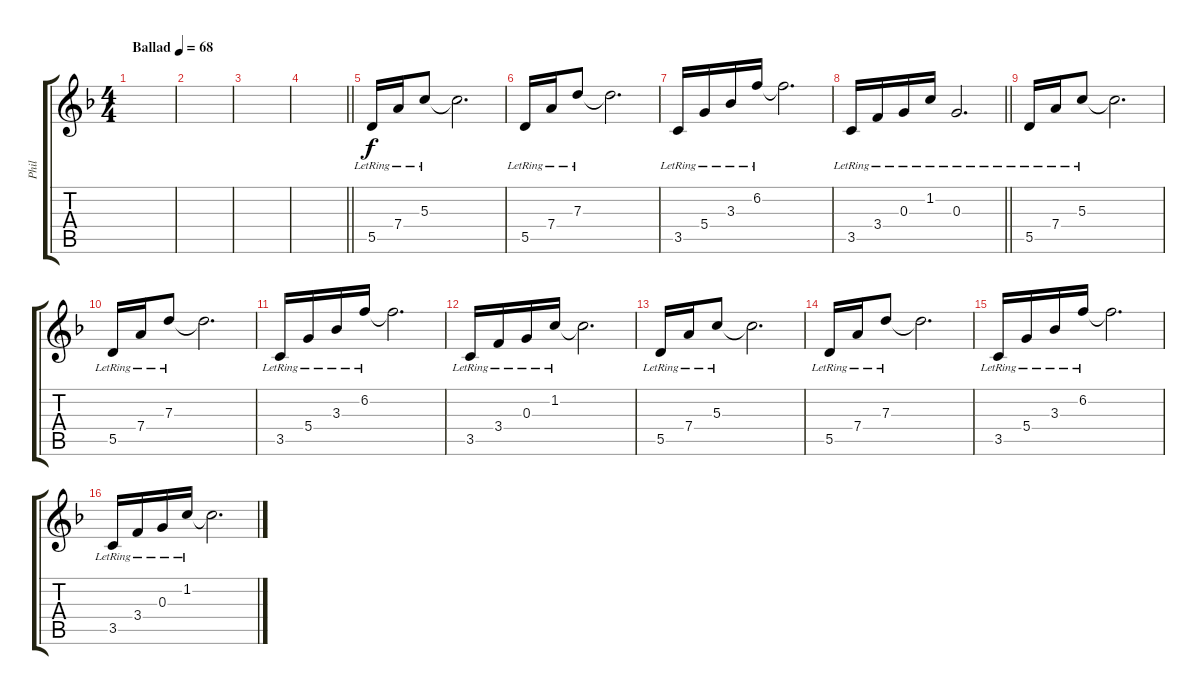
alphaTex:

\track ("Phil" "Phil") {instrument electricguitarclean}
\staff {score tabs}
\tuning (E4 B3 G3 D3 A2 E2) {hide}
\ts (4 4)
\tempo (68 "Ballad")
\clef g2
\ks dminor
|
|
|
\barLineRight lightlight
|
5.5{lr}.16 7.4{lr}.16 5.3{lr}.8 5.3{t}.2{d} |
5.5{lr}.16 7.4{lr}.16 7.3{lr}.8 7.3{t}.2{d} |
3.5{lr}.16 5.4{lr}.16 3.3{lr}.16 6.2{lr}.16 6.2{t}.2{d} |
\barLineRight lightlight
3.5{lr}.16 3.4{lr}.16 0.3{lr}.16 1.2{lr}.16 0.3{lr}.2{d} |
5.5{lr}.16 7.4{lr}.16 5.3{lr}.8 5.3{t}.2{d} |
5.5{lr}.16 7.4{lr}.16 7.3{lr}.8 7.3{t}.2{d} |
3.5{lr}.16 5.4{lr}.16 3.3{lr}.16 6.2{lr}.16 6.2{t}.2{d} |
3.5{lr}.16 3.4{lr}.16 0.3{lr}.16 1.2{lr}.16 1.2{t}.2{d} |
5.5{lr}.16 7.4{lr}.16 5.3{lr}.8 5.3{t}.2{d} |
5.5{lr}.16 7.4{lr}.16 7.3{lr}.8 7.3{t}.2{d} |
3.5{lr}.16 5.4{lr}.16 3.3{lr}.16 6.2{lr}.16 6.2{t}.2{d} |
3.5{lr}.16 3.4{lr}.16 0.3{lr}.16 1.2{lr}.16 1.2{t}.2{d}
